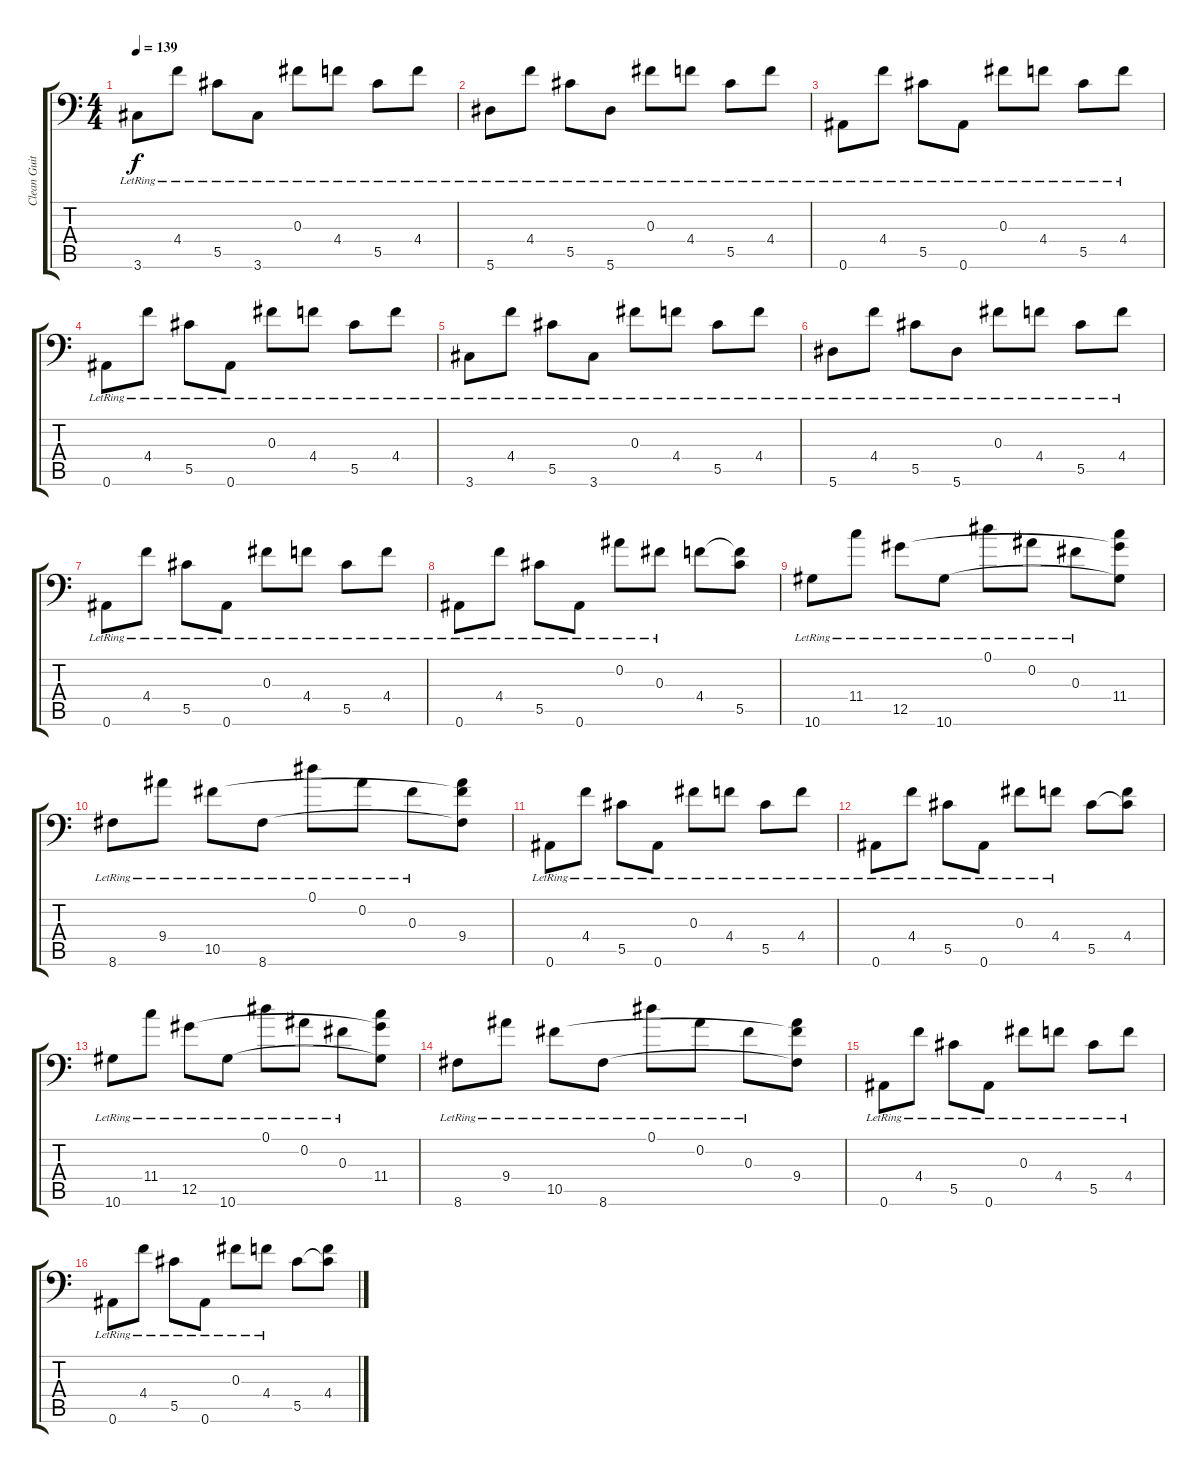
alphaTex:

\track ("Clean Guitar" "Clean Guit") {instrument electricguitarjazz}
\staff {score tabs}
\tuning (Eb4 Bb3 Gb3 Db3 Ab2 Bb1) {hide}
\ts (4 4)
\tempo 139
\clef f4
\ks c
3.6{lr}.8{dy f} 4.4{lr}.8 5.5{lr}.8 3.6{lr}.8 0.3{lr}.8 4.4{lr}.8 5.5{lr}.8 4.4{lr}.8 |
5.6{lr}.8 4.4{lr}.8 5.5{lr}.8 5.6{lr}.8 0.3{lr}.8 4.4{lr}.8 5.5{lr}.8 4.4{lr}.8 |
0.6{lr}.8 4.4{lr}.8 5.5{lr}.8 0.6{lr}.8 0.3{lr}.8 4.4{lr}.8 5.5{lr}.8 4.4{lr}.8 |
0.6{lr}.8 4.4{lr}.8 5.5{lr}.8 0.6{lr}.8 0.3{lr}.8 4.4{lr}.8 5.5{lr}.8 4.4{lr}.8 |
3.6{lr}.8 4.4{lr}.8 5.5{lr}.8 3.6{lr}.8 0.3{lr}.8 4.4{lr}.8 5.5{lr}.8 4.4{lr}.8 |
5.6{lr}.8 4.4{lr}.8 5.5{lr}.8 5.6{lr}.8 0.3{lr}.8 4.4{lr}.8 5.5{lr}.8 4.4{lr}.8 |
0.6{lr}.8 4.4{lr}.8 5.5{lr}.8 0.6{lr}.8 0.3{lr}.8 4.4{lr}.8 5.5{lr}.8 4.4{lr}.8 |
0.6{lr}.8 4.4{lr}.8 5.5{lr}.8 0.6{lr}.8 0.2{lr}.8 0.3{lr}.8 4.4.8 (4.4{t} 5.5).8 |
10.6{lr}.8 11.4{lr}.8 12.5{lr}.8 10.6{lr}.8 0.1{lr}.8 0.2{lr}.8 0.3{lr}.8 (11.4 12.5{t} 10.6{t}).8 |
8.6{lr}.8 9.4{lr}.8 10.5{lr}.8 8.6{lr}.8 0.1{lr}.8 0.2{lr}.8 0.3{lr}.8 (9.4 10.5{t} 8.6{t}).8 |
0.6{lr}.8 4.4{lr}.8 5.5{lr}.8 0.6{lr}.8 0.3{lr}.8 4.4{lr}.8 5.5{lr}.8 4.4{lr}.8 |
0.6{lr}.8 4.4{lr}.8 5.5{lr}.8 0.6{lr}.8 0.3{lr}.8 4.4{lr}.8 5.5.8 (4.4 5.5{t}).8 |
10.6{lr}.8 11.4{lr}.8 12.5{lr}.8 10.6{lr}.8 0.1{lr}.8 0.2{lr}.8 0.3{lr}.8 (11.4 12.5{t} 10.6{t}).8 |
8.6{lr}.8 9.4{lr}.8 10.5{lr}.8 8.6{lr}.8 0.1{lr}.8 0.2{lr}.8 0.3{lr}.8 (9.4 10.5{t} 8.6{t}).8 |
0.6{lr}.8 4.4{lr}.8 5.5{lr}.8 0.6{lr}.8 0.3{lr}.8 4.4{lr}.8 5.5{lr}.8 4.4{lr}.8 |
0.6{lr}.8 4.4{lr}.8 5.5{lr}.8 0.6{lr}.8 0.3{lr}.8 4.4{lr}.8 5.5.8 (4.4 5.5{t}).8
